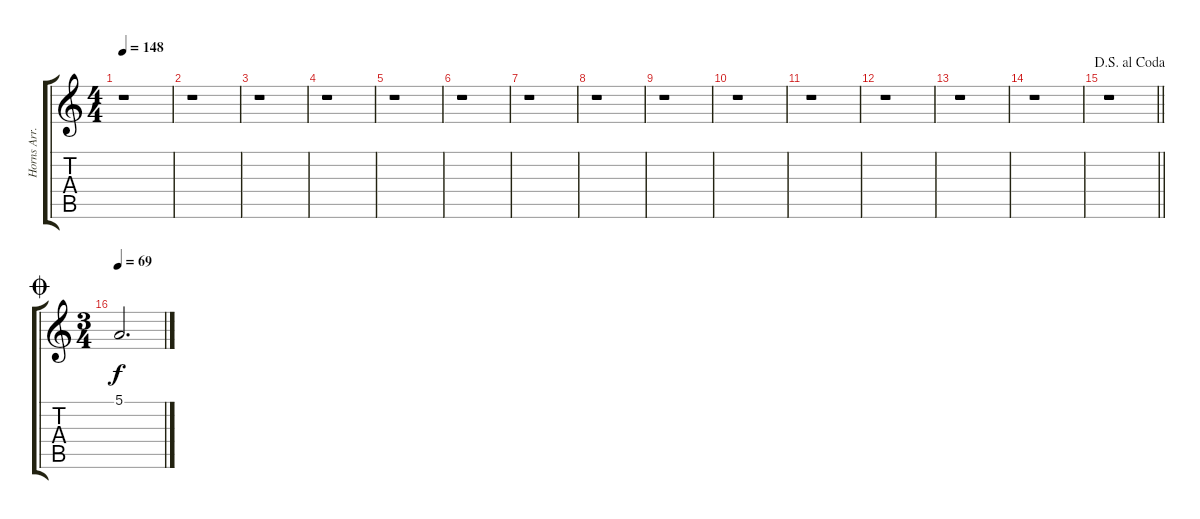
\track ("Horns Arr. For Gtr." "Horns Arr.") {instrument trumpet}
\staff {score tabs}
\tuning (E4 B3 G3 D3 A2 E2) {hide}
\ts (4 4)
\tempo 148
\clef g2
\ks c
r.1{dy mf} |
r.1 |
r.1 |
r.1 |
r.1 |
r.1 |
r.1 |
r.1 |
r.1 |
r.1 |
r.1 |
r.1 |
r.1 |
r.1 |
\jump dalsegnoalcoda
\barLineRight lightlight
r.1 |
\ts (3 4)
\jump coda
\tempo 69
5.1.2{d dy f}
